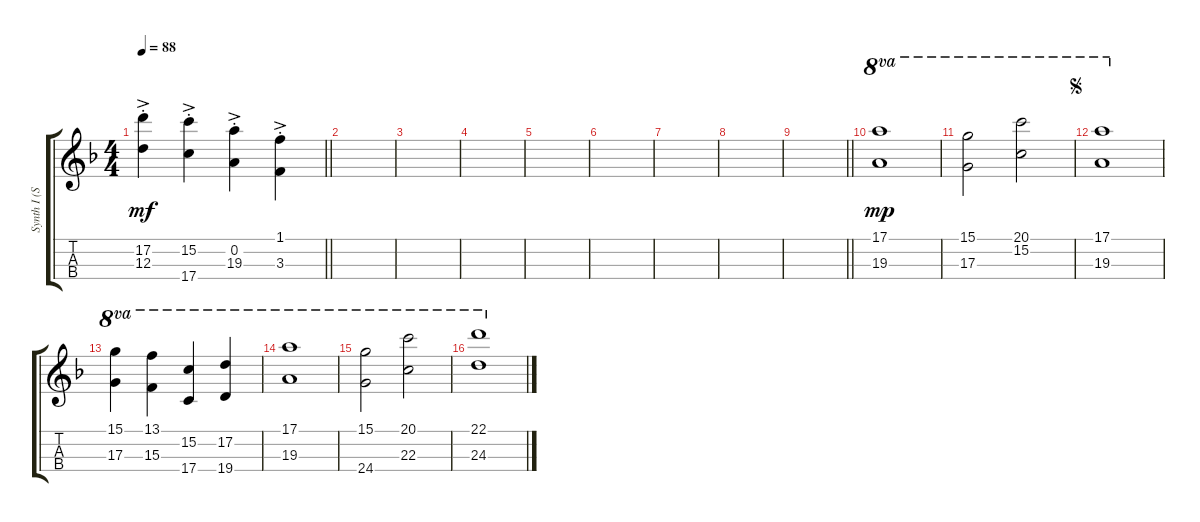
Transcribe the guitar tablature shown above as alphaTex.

\track ("Synth I (Strings DS)" "Synth I (S") {instrument stringensemble2}
\staff {score tabs}
\tuning (E5 A4 D4 G3) {hide}
\ts (4 4)
\tempo 88
\clef g2
\barLineRight lightlight
\ks dminor
(17.2{ac st} 12.3{ac st}).4{dy mf} (15.2{ac st} 17.4{ac st}).4 (0.2{ac st} 19.3{ac st}).4 (1.1{ac st} 3.3{ac st}).4 |
\section ("" "")
|
|
|
|
|
|
|
\barLineRight lightlight
|
\section ("" "")
(17.1 19.3).1{ot 8va dy mp} |
(15.1 17.3).2{ot 8va} (20.1 15.2).2{ot 8va} |
\jump segno
(17.1 19.3).1{ot 8va} |
(15.1 17.3).4{ot 8va} (13.1 15.3).4{ot 8va} (15.2 17.4).4{ot 8va} (17.2 19.4).4{ot 8va} |
(17.1 19.3).1{ot 8va} |
(15.1 24.4).2{ot 8va} (20.1 22.3).2{ot 8va} |
(22.1 24.3).1{ot 8va}
